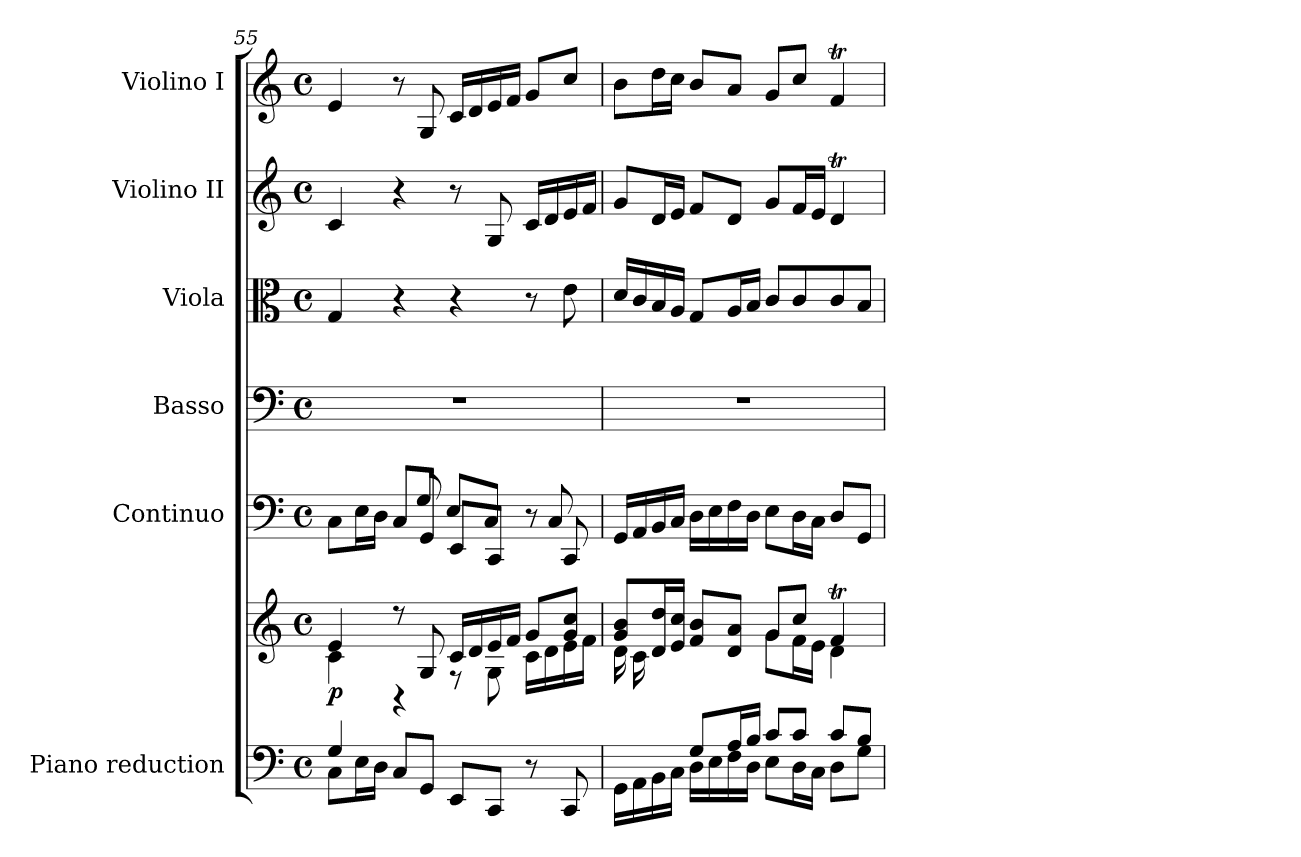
**kern	**kern	**dynam	**kern	**dynam	**kern	**kern	**dynam	**kern	**dynam	**kern	**dynam
*part6	*part6	*part6	*part5	*part5	*part4	*part3	*part3	*part2	*part2	*part1	*part1
*staff7	*staff6	*staff6/7	*staff5	*staff5	*staff4	*staff3	*staff3	*staff2	*staff2	*staff1	*staff1
*I"Piano reduction	*	*	*I"Continuo	*	*I"Basso	*I"Viola	*	*I"Violino II	*	*I"Violino I	*
*I'Pno	*	*	*	*	*	*I'Vla	*	*I'Vln	*	*I'Vln	*
!!LO:LB:g=z
*clefF4	*clefG2	*	*clefF4	*	*clefF4	*clefC3	*	*clefG2	*	*clefG2	*
*k[]	*k[]	*	*k[]	*	*k[]	*k[]	*	*k[]	*	*k[]	*
*M4/4	*M4/4	*	*M4/4	*	*M4/4	*M4/4	*	*M4/4	*	*M4/4	*
*met(c)	*met(c)	*	*met(c)	*	*met(c)	*met(c)	*	*met(c)	*	*met(c)	*
=55	=55	=55	=55	=55	=55	=55	=55	=55	=55	=55	=55
*^	*^	*	*^	*	*	*	*	*	*	*	*
!	!	!	!	!LO:DY:b	!	!	!	!	!	!	!	!	!	!
4G/	8C\L	4e/	4c\	p	8C\L	4.ryy	.	1r	4G/	.	4c/	.	4e/	.
!	!	!	!	!	!	!	!LO:DY:a	!	!	!	!	!	!	!
.	16E\L	.	.	.	16E\L	.	other-dynamics	.	.	.	.	.	.	.
.	16D\JJ	.	.	.	16D\JJ	.	.	.	.	.	.	.	.	.
8C/L	4ryy	8r	4r	.	8C/L	.	.	.	4r	.	4r	.	8r	.
!	!	!	!	!	!	!	!	!	!	!	!	!	!	!LO:DY:b
8GG/J	.	8G/	.	.	8GG/J	8G!/	.	.	.	.	.	.	8G/	other-dynamics
8EE/L	2ryy	16c/LL	8r	.	8EE/L	8E!/L	.	.	4r	.	8r	.	16c/LL	.
.	.	16d/	.	.	.	.	.	.	.	.	.	.	16d/	.
!	!	!	!	!	!	!	!	!	!	!	!	!LO:DY:b	!	!
8CC/J	.	16e/	8G\	.	8CC/J	8C!/J	.	.	.	.	8G/	other-dynamics	16e/	.
.	.	16f/JJ	.	.	.	.	.	.	.	.	.	.	16f/JJ	.
8r	.	8g/L	16c\LL	.	8r	8ryy	.	.	8r	.	16c/LL	.	8g/L	.
.	.	.	16d\	.	.	.	.	.	.	.	16d/	.	.	.
!	!	!	!	!	!	!	!	!	!	!LO:DY:b	!	!	!	!
8CC/	.	8g/ 8cc/J	16e\	.	8CC/	8C!/	.	.	8e\	other-dynamics	16e/	.	8cc/J	.
.	.	.	16f\JJ	.	.	.	.	.	.	.	16f/JJ	.	.	.
*	*	*	*	*	*v	*v	*	*	*	*	*	*	*	*
=56	=56	=56	=56	=56	=56	=56	=56	=56	=56	=56	=56	=56	=56
*	*	*	*^	*	*	*	*	*	*	*	*	*	*
8ryy	16GG\LL	8g/ 8b/L	2ryy	16d\LL	.	16GG/LL	.	1r	16d/LL	.	8g/L	.	8b\L	.
.	16AA\	.	.	16c\	.	16AA/	.	.	16c/	.	.	.	.	.
16B/	16BB\	16d/ 16dd/L	.	2..ryy	.	16BB/	.	.	16B/	.	16d/L	.	16dd\L	.
16A/JJ	16C\JJ	16e/ 16cc/JJ	.	.	.	16C/JJ	.	.	16A/JJ	.	16e/JJ	.	16cc\JJ	.
8G/L	16D\LL	8f/ 8b/L	.	.	.	16D\LL	.	.	8G/L	.	8f/L	.	8b/L	.
.	16E\	.	.	.	.	16E\	.	.	.	.	.	.	.	.
16A/L	16F\	8d/ 8a/J	.	.	.	16F\	.	.	16A/L	.	8d/J	.	8a/J	.
16B/JJ	16D\JJ	.	.	.	.	16D\JJ	.	.	16B/JJ	.	.	.	.	.
8c/L	8E\L	8g/L	8g\L	.	.	8E\L	.	.	8c/L	.	8g/L	.	8g/L	.
8c/J	16D\L	8cc/J	16f\L	.	.	16D\L	.	.	8c/	.	16f/L	.	8cc/J	.
.	16C\JJ	.	16e\JJ	.	.	16C\JJ	.	.	.	.	16e/JJ	.	.	.
8c/L	8D\L	4fT/	4d\	.	.	8D/L	.	.	8c/	.	4dT/	.	4fT/	.
8B/J	8G\J	.	.	.	.	8GG/J	.	.	8B/J	.	.	.	.	.
*v	*v	*	*	*	*	*	*	*	*	*	*	*	*	*
*	*v	*v	*v	*	*	*	*	*	*	*	*	*	*
=	=	=	=	=	=	=	=	=	=	=	=
*-	*-	*-	*-	*-	*-	*-	*-	*-	*-	*-	*-
